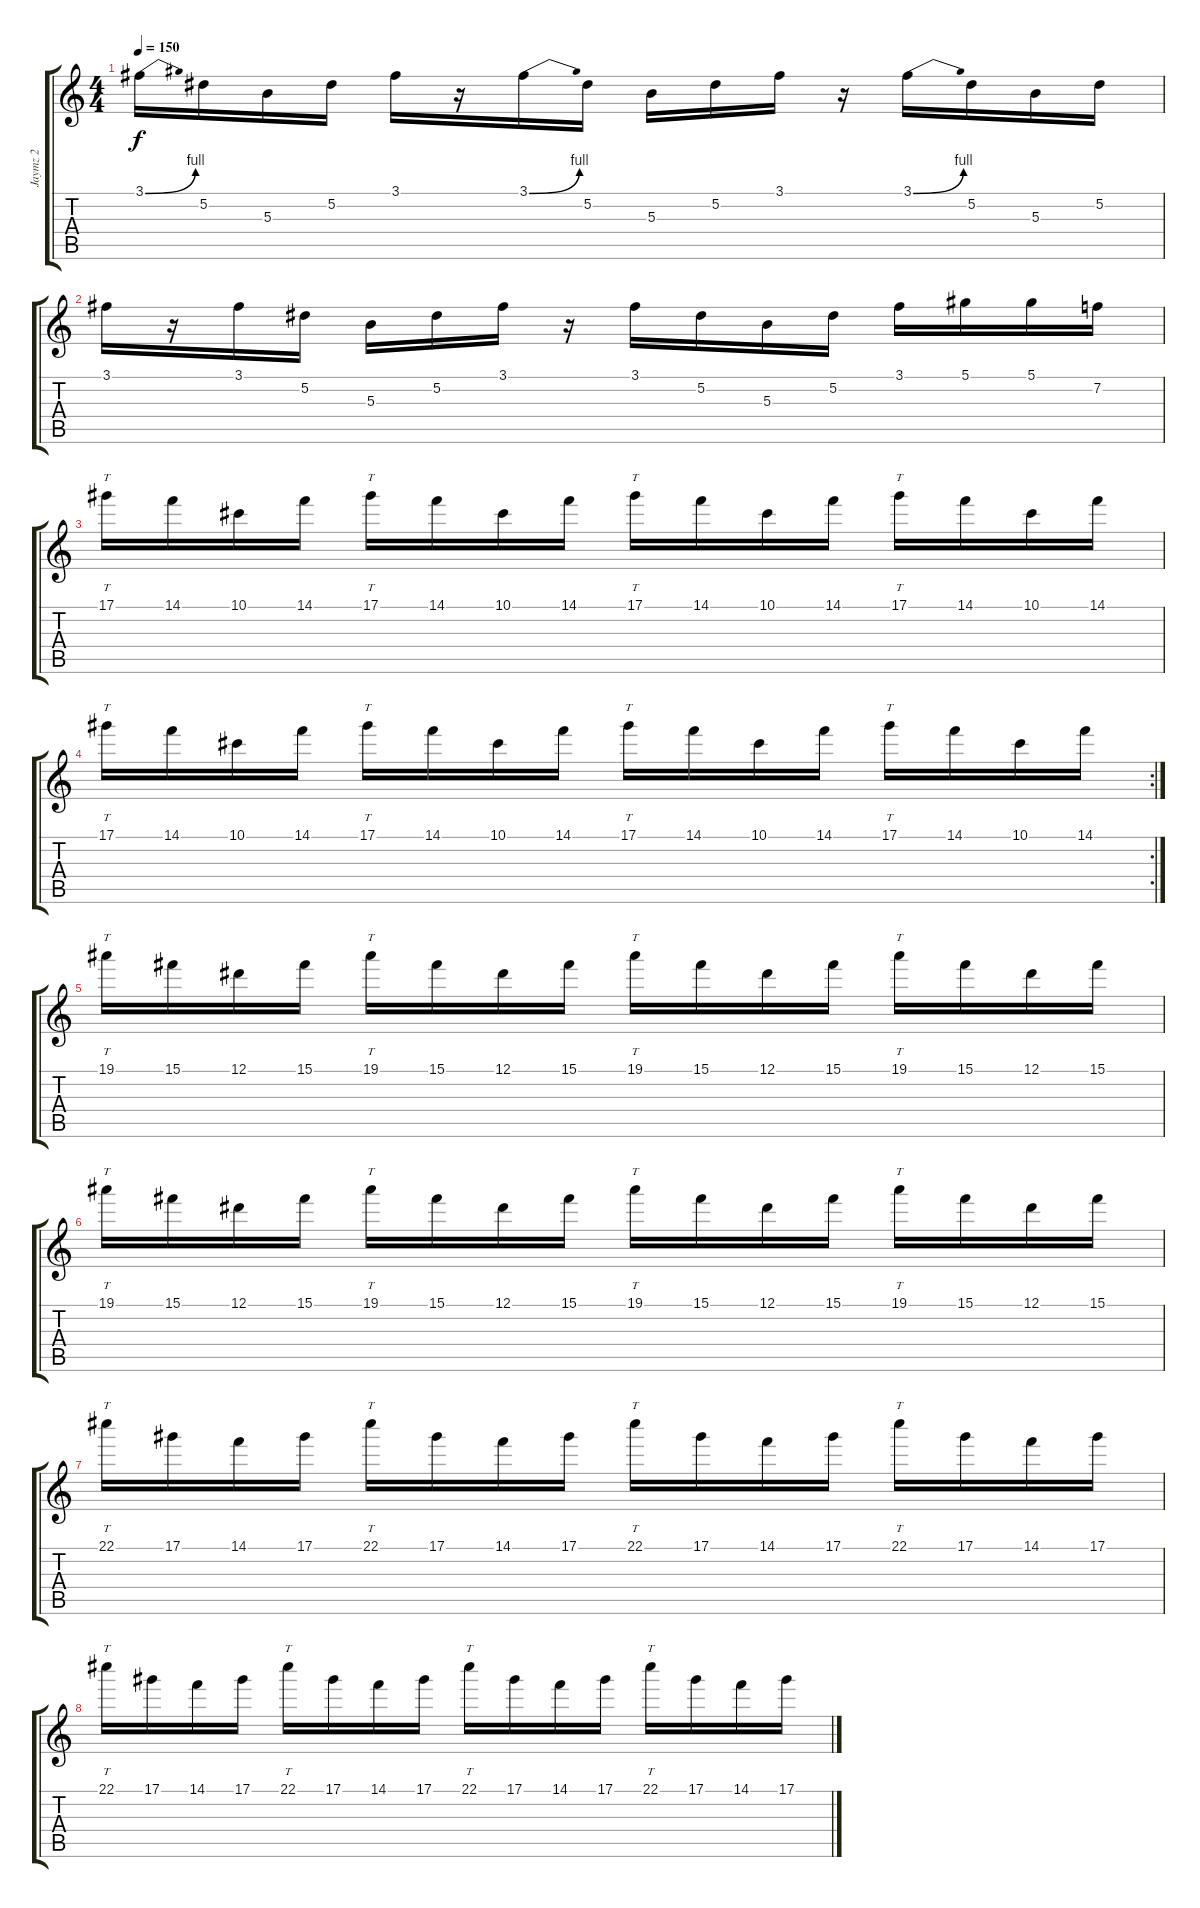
\track ("Jaymz 2" "Jaymz 2") {instrument overdrivenguitar}
\staff {score tabs}
\tuning (Eb4 Bb3 Gb3 Db3 Ab2 Eb2) {hide}
\ts (4 4)
\tempo 150
\clef g2
\ks c
3.1{be (bend 0 0 60 4)}.16{dy f} 5.2.16 5.3.16 5.2.16 3.1.16 r.16 3.1{be (bend 0 0 60 4)}.16 5.2.16 5.3.16 5.2.16 3.1.16 r.16 3.1{be (bend 0 0 60 4)}.16 5.2.16 5.3.16 5.2.16 |
3.1.16 r.16 3.1.16 5.2.16 5.3.16 5.2.16 3.1.16 r.16 3.1.16 5.2.16 5.3.16 5.2.16 3.1.16 5.1.16 5.1.16 7.2.16 |
17.1.16{tt} 14.1.16 10.1.16 14.1.16 17.1.16{tt} 14.1.16 10.1.16 14.1.16 17.1.16{tt} 14.1.16 10.1.16 14.1.16 17.1.16{tt} 14.1.16 10.1.16 14.1.16 |
\rc 2
17.1.16{tt} 14.1.16 10.1.16 14.1.16 17.1.16{tt} 14.1.16 10.1.16 14.1.16 17.1.16{tt} 14.1.16 10.1.16 14.1.16 17.1.16{tt} 14.1.16 10.1.16 14.1.16 |
19.1.16{tt} 15.1.16 12.1.16 15.1.16 19.1.16{tt} 15.1.16 12.1.16 15.1.16 19.1.16{tt} 15.1.16 12.1.16 15.1.16 19.1.16{tt} 15.1.16 12.1.16 15.1.16 |
19.1.16{tt} 15.1.16 12.1.16 15.1.16 19.1.16{tt} 15.1.16 12.1.16 15.1.16 19.1.16{tt} 15.1.16 12.1.16 15.1.16 19.1.16{tt} 15.1.16 12.1.16 15.1.16 |
22.1.16{tt} 17.1.16 14.1.16 17.1.16 22.1.16{tt} 17.1.16 14.1.16 17.1.16 22.1.16{tt} 17.1.16 14.1.16 17.1.16 22.1.16{tt} 17.1.16 14.1.16 17.1.16 |
22.1.16{tt} 17.1.16 14.1.16 17.1.16 22.1.16{tt} 17.1.16 14.1.16 17.1.16 22.1.16{tt} 17.1.16 14.1.16 17.1.16 22.1.16{tt} 17.1.16 14.1.16 17.1.16
